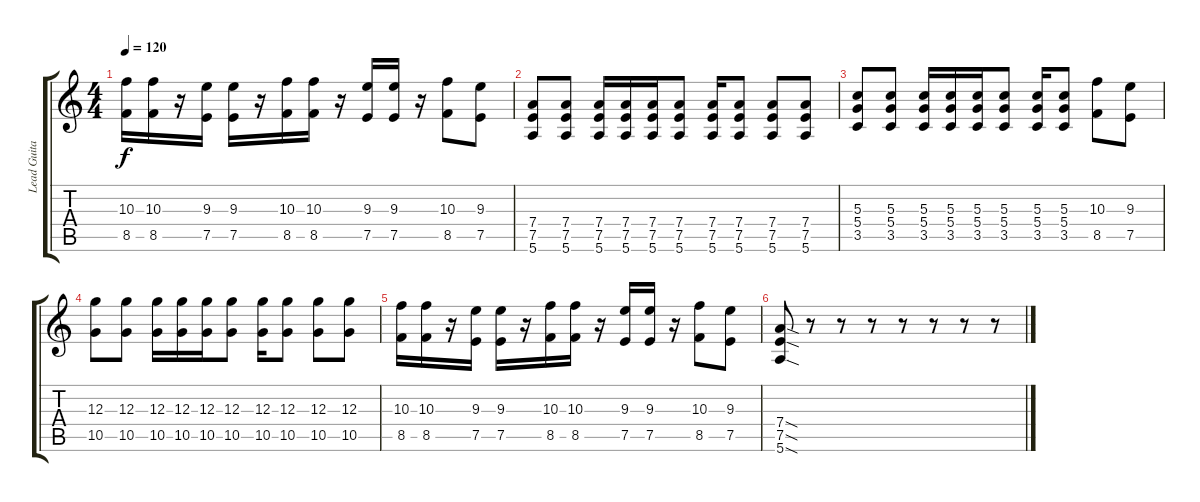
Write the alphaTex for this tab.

\track ("Lead Guitar" "Lead Guita") {instrument distortionguitar}
\staff {score tabs}
\tuning (E4 B3 G3 D3 A2 E2) {hide}
\ts (4 4)
\tempo 120
\clef g2
\ks c
(10.3 8.5).16{dy f} (10.3 8.5).16 r.16 (9.3 7.5).16 (9.3 7.5).16 r.16 (10.3 8.5).16 (10.3 8.5).16 r.16 (9.3 7.5).16 (9.3 7.5).16 r.16 (10.3 8.5).8 (9.3 7.5).8 |
(7.4 7.5 5.6).8 (7.4 7.5 5.6).8 (7.4 7.5 5.6).16 (7.4 7.5 5.6).16 (7.4 7.5 5.6).16 (7.4 7.5 5.6).8 (7.4 7.5 5.6).16 (7.4 7.5 5.6).8 (7.4 7.5 5.6).8 (7.4 7.5 5.6).8 |
(5.3 5.4 3.5).8 (5.3 5.4 3.5).8 (5.3 5.4 3.5).16 (5.3 5.4 3.5).16 (5.3 5.4 3.5).16 (5.3 5.4 3.5).8 (5.3 5.4 3.5).16 (5.3 5.4 3.5).8 (10.3 8.5).8 (9.3 7.5).8 |
(12.3 10.5).8 (12.3 10.5).8 (12.3 10.5).16 (12.3 10.5).16 (12.3 10.5).16 (12.3 10.5).8 (12.3 10.5).16 (12.3 10.5).8 (12.3 10.5).8 (12.3 10.5).8 |
(10.3 8.5).16 (10.3 8.5).16 r.16 (9.3 7.5).16 (9.3 7.5).16 r.16 (10.3 8.5).16 (10.3 8.5).16 r.16 (9.3 7.5).16 (9.3 7.5).16 r.16 (10.3 8.5).8 (9.3 7.5).8 |
(7.4{sod} 7.5{sod} 5.6{sod}).8 r.8 r.8 r.8 r.8 r.8 r.8 r.8
